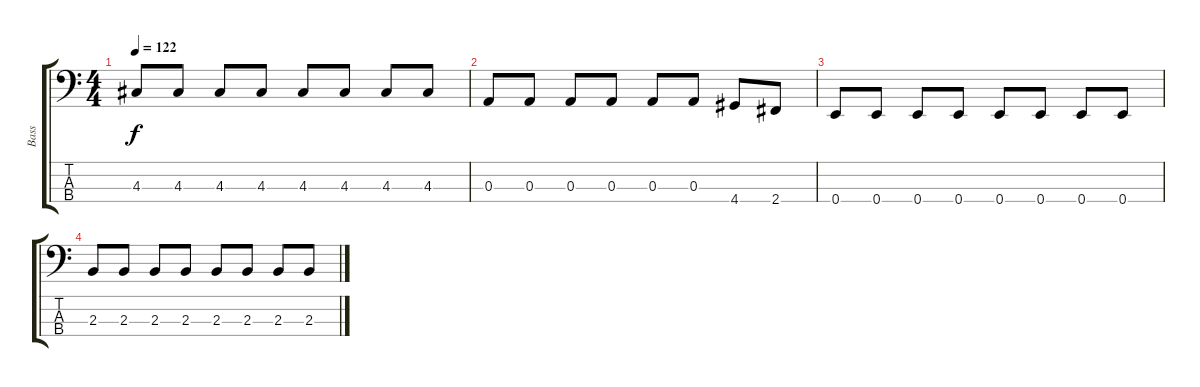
\track ("Bass" "Bass") {instrument electricbassfinger}
\staff {score tabs}
\tuning (G2 D2 A1 E1) {hide}
\ts (4 4)
\tempo 122
\clef f4
\ks c
4.3.8{dy f} 4.3.8 4.3.8 4.3.8 4.3.8 4.3.8 4.3.8 4.3.8 |
0.3.8 0.3.8 0.3.8 0.3.8 0.3.8 0.3.8 4.4.8 2.4.8 |
0.4.8 0.4.8 0.4.8 0.4.8 0.4.8 0.4.8 0.4.8 0.4.8 |
2.3.8 2.3.8 2.3.8 2.3.8 2.3.8 2.3.8 2.3.8 2.3.8
